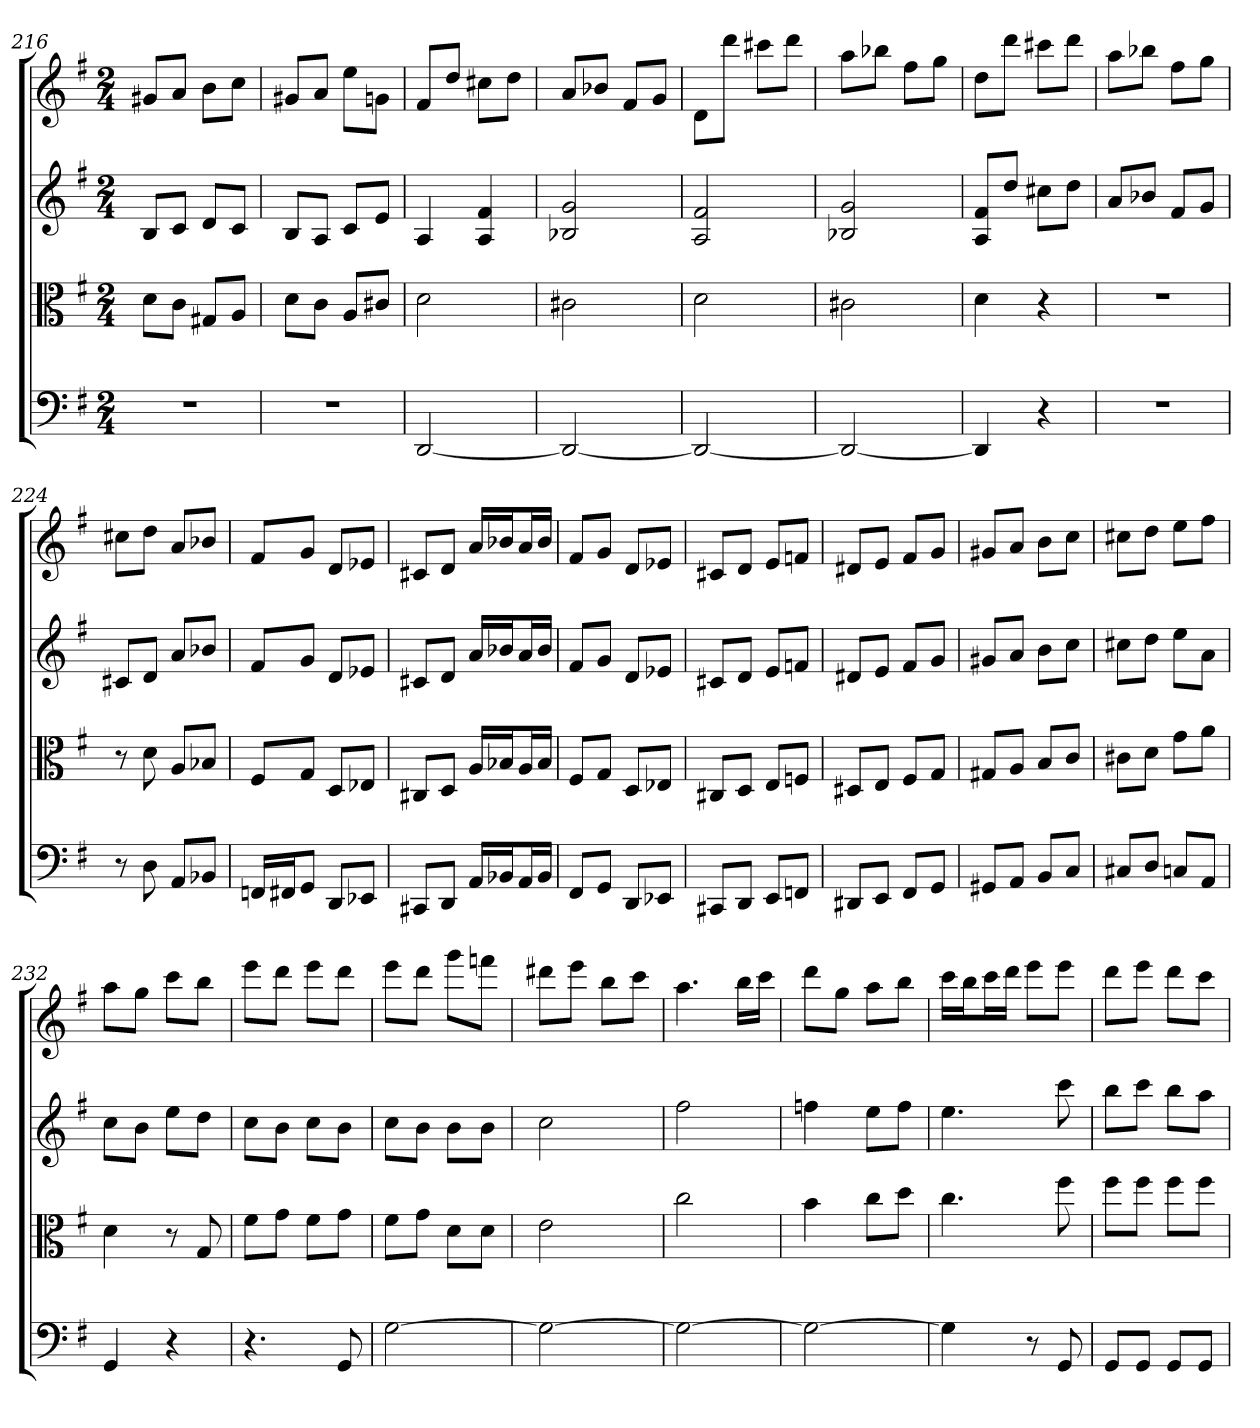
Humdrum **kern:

**kern	**kern	**kern	**kern
*part4	*part3	*part2	*part1
*staff4	*staff3	*staff2	*staff1
*clefF4	*clefC3	*	*
*k[f#]	*k[f#]	*k[f#]	*k[f#]
*G:	*G:	*G:	*G:
*M2/4	*M2/4	*M2/4	*M2/4
=216	=216	=216	=216
2r	8d\L	8BL	8g#XL
.	8c\J	8cJ	8aJ
.	8G#X/L	8dL	8bL
.	8A/J	8cJ	8ccJ
=217	=217	=217	=217
2r	8d\L	8BL	8g#XL
.	8c\J	8AJ	8aJ
.	8A/L	8cL	8eeL
.	8c#X/J	8eJ	8gnJ
=218	=218	=218	=218
[2DD	2d	4A	8f#L
.	.	.	8ddJ
.	.	4A 4f#	8cc#XL
.	.	.	8ddJ
=219	=219	=219	=219
2DD_	2c#X	2B-X 2g	8aL
.	.	.	8b-XJ
.	.	.	8f#L
.	.	.	8gJ
=220	=220	=220	=220
2DD_	2d	2A 2f#	8dL
.	.	.	8dddJ
.	.	.	8ccc#XL
.	.	.	8dddJ
=221	=221	=221	=221
2DD_	2c#X	2B-X 2g	8aaL
.	.	.	8bb-XJ
.	.	.	8ff#L
.	.	.	8ggJ
=222	=222	=222	=222
4DD]	4d	8A 8f#L	8ddL
.	.	8ddJ	8dddJ
4r	4r	8cc#XL	8ccc#XL
.	.	8ddJ	8dddJ
=223	=223	=223	=223
2r	2r	8aL	8aaL
.	.	8b-XJ	8bb-XJ
.	.	8f#L	8ff#L
.	.	8gJ	8ggJ
=224	=224	=224	=224
8r	8r	8c#XL	8cc#XL
8D	8d	8dJ	8ddJ
8AA/L	8A/L	8aL	8aL
8BB-X/J	8B-X/J	8b-XJ	8b-XJ
=225	=225	=225	=225
16FFn/LL	8F#/L	8f#L	8f#L
16FF#X/J	.	.	.
8GG/J	8G/J	8gJ	8gJ
8DD/L	8D/L	8dL	8dL
8EE-X/J	8E-X/J	8e-XJ	8e-XJ
=226	=226	=226	=226
8CC#X/L	8C#X/L	8c#XL	8c#XL
8DD/J	8D/J	8dJ	8dJ
16AA/LL	16A/LL	16aLL	16aLL
16BB-X/J	16B-X/J	16b-XJ	16b-XJ
16AA/L	16A/L	16aL	16aL
16BB-/JJ	16B-/JJ	16b-JJ	16b-JJ
=227	=227	=227	=227
8FF#/L	8F#/L	8f#L	8f#L
8GG/J	8G/J	8gJ	8gJ
8DD/L	8D/L	8dL	8dL
8EE-X/J	8E-X/J	8e-XJ	8e-XJ
=228	=228	=228	=228
8CC#X/L	8C#X/L	8c#XL	8c#XL
8DD/J	8D/J	8dJ	8dJ
8EE/L	8E/L	8eL	8eL
8FFn/J	8Fn/J	8fnJ	8fnJ
=229	=229	=229	=229
8DD#X/L	8D#X/L	8d#XL	8d#XL
8EE/J	8E/J	8eJ	8eJ
8FF#/L	8F#/L	8f#L	8f#L
8GG/J	8G/J	8gJ	8gJ
=230	=230	=230	=230
8GG#X/L	8G#X/L	8g#XL	8g#XL
8AA/J	8A/J	8aJ	8aJ
8BB/L	8B/L	8bL	8bL
8C/J	8c/J	8ccJ	8ccJ
=231	=231	=231	=231
8C#X/L	8c#X\L	8cc#XL	8cc#XL
8D/J	8d\J	8ddJ	8ddJ
8Cn/L	8g\L	8eeL	8eeL
8AA/J	8a\J	8aJ	8ff#J
=232	=232	=232	=232
4GG	4d	8ccL	8aaL
.	.	8bJ	8ggJ
4r	8r	8eeL	8cccL
.	8G	8ddJ	8bbJ
=233	=233	=233	=233
4.r	8f#\L	8ccL	8eeeL
.	8g\J	8bJ	8dddJ
.	8f#\L	8ccL	8eeeL
8GG	8g\J	8bJ	8dddJ
=234	=234	=234	=234
[2G	8f#\L	8ccL	8eeeL
.	8g\J	8bJ	8dddJ
.	8d\L	8bL	8gggL
.	8d\J	8bJ	8fffnJ
=235	=235	=235	=235
2G_	2e	2cc	8ddd#XL
.	.	.	8eeeJ
.	.	.	8bbL
.	.	.	8cccJ
=236	=236	=236	=236
2G_	2cc	2ff#	4.aa
.	.	.	16bbLL
.	.	.	16cccJJ
=237	=237	=237	=237
2G_	4b	4ffn	8dddL
.	.	.	8ggJ
.	8cc\L	8eeL	8aaL
.	8dd\J	8ffJ	8bbJ
=238	=238	=238	=238
4G]	4.cc	4.ee	16cccLL
.	.	.	16bbJ
.	.	.	16cccL
.	.	.	16dddJJ
8r	.	.	8eeeL
8GG	8ff#	8ccc	8eeeJ
=239	=239	=239	=239
8GG/L	8ff#\L	8bbL	8dddL
8GG/J	8ff#\J	8cccJ	8eeeJ
8GG/L	8ff#\L	8bbL	8dddL
8GG/J	8ff#\J	8aaJ	8cccJ
=	=	=	=
*-	*-	*-	*-
